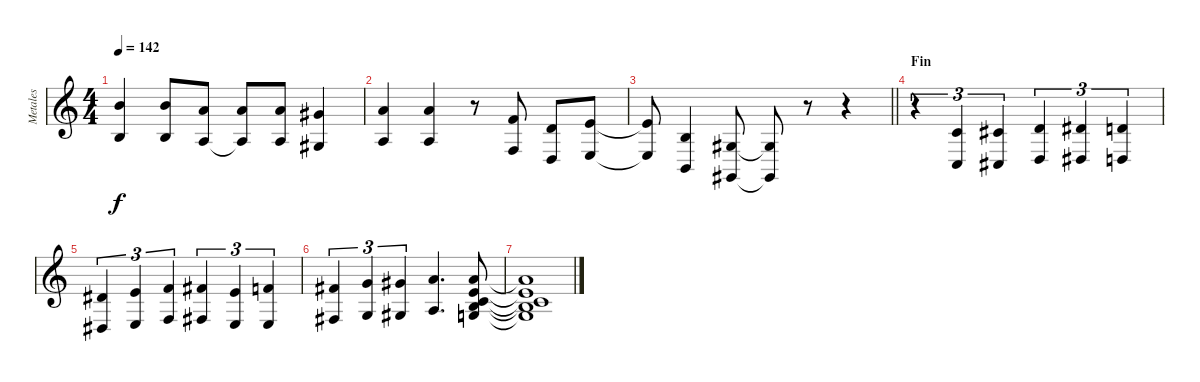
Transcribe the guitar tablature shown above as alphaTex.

\track ("Metales" "Metales") {instrument brasssection}
\staff {score}
\tuning (E4 B3 G3 D3 A2 E2 B1) {hide}
\ts (4 4)
\tempo 142
\clef g2
\ks c
(7.1 0.2).4{dy f} (7.1 0.2).8 (5.1 2.3).8 (5.1 2.3{t}).8 (5.1 2.3).8 (4.1 1.3).4 |
(5.1 2.3).4 (5.1 2.3).4 r.8 (1.1 3.4).8 (3.2 0.4).8 (0.1 2.4).8 |
\barLineRight lightlight
(0.1{t} 2.4{t}).8 (0.2 2.5).4 (1.3 4.6).8 (1.3{t} 4.6{t}).8 r.8 r.4 |
\section ("" "Fin")
r.4{tu (3 2)} (1.2 3.5).4{tu (3 2)} (2.2 4.5).4{tu (3 2)} (3.2 0.4).4{tu (3 2)} (4.2 1.4).4{tu (3 2)} (3.2 0.4).4{tu (3 2)} |
(4.2 1.4).4{tu (3 2)} (0.1 2.4).4{tu (3 2)} (1.1 3.4).4{tu (3 2)} (2.1 4.4).4{tu (3 2) beam Up} (0.1 2.4).4{tu (3 2) beam Up} (1.1 2.4).4{tu (3 2) beam Up} |
(2.1 4.4).4{tu (3 2)} (3.1 0.3).4{tu (3 2)} (4.1 1.3).4{tu (3 2)} (5.1 2.3).4{d} (5.1 5.2 5.3 9.4 10.5).8 |
(5.1{t} 5.2{t} 5.3{t} 9.4{t} 10.5{t}).1
